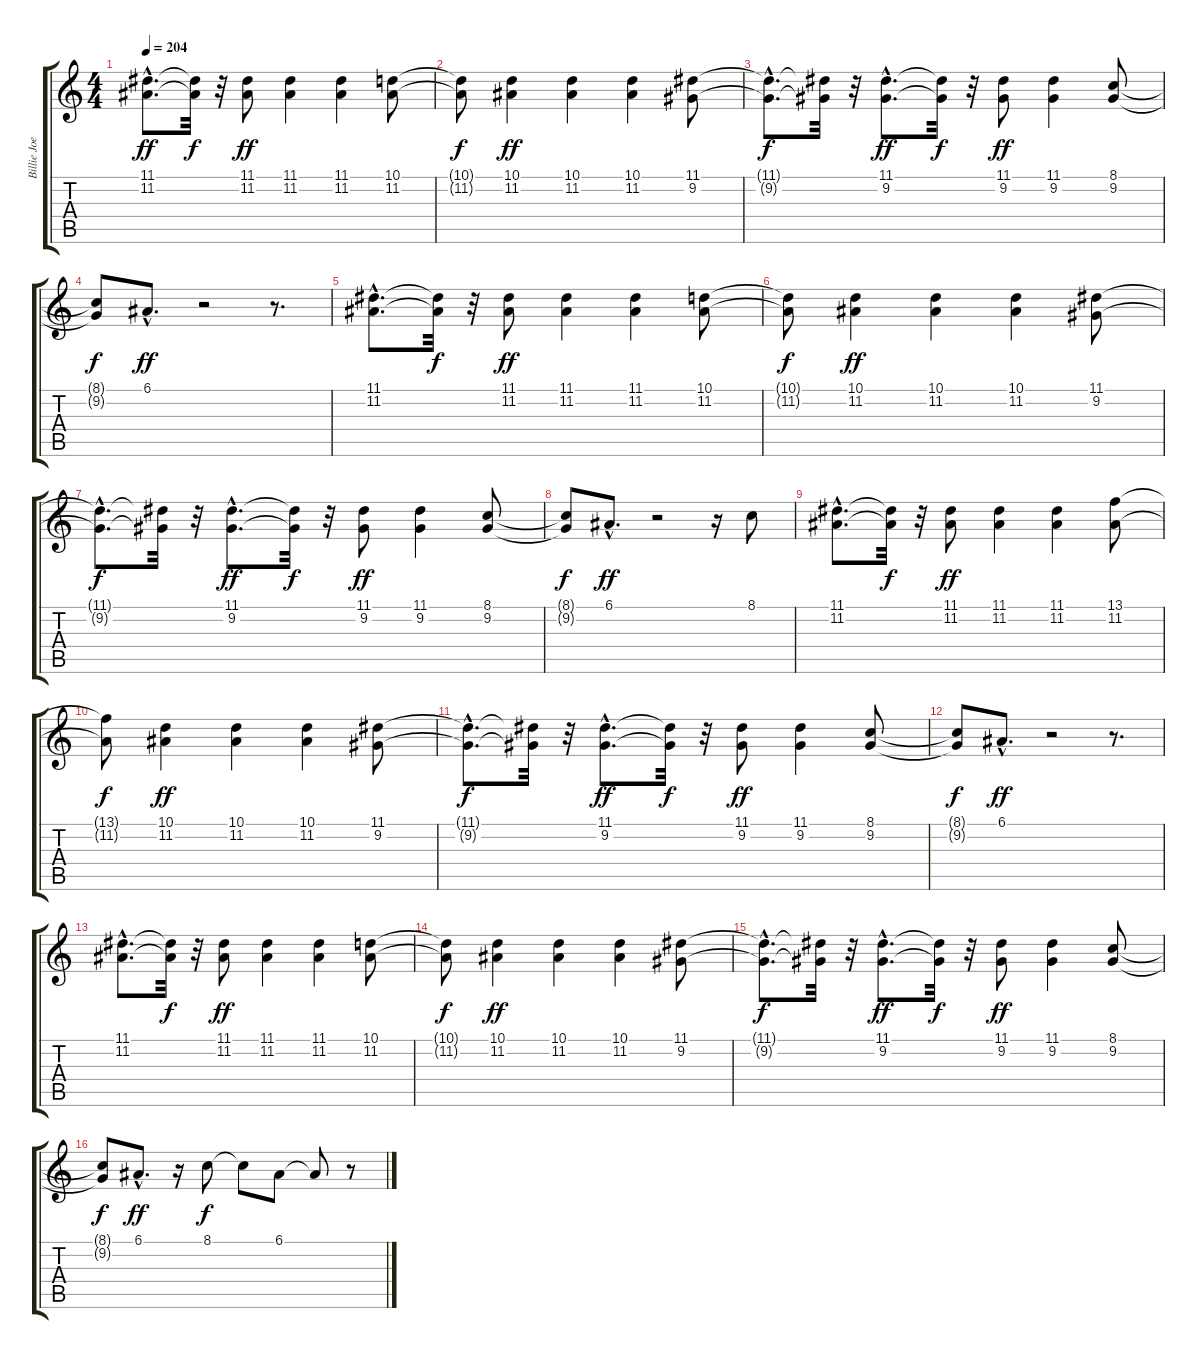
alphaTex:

\track ("Billie Joe - Mike - Vocals" "Billie Joe") {instrument lead6voice}
\staff {score tabs}
\tuning (E4 B3 G3 D3 A2 E2) {hide}
\ts (4 4)
\tempo 204
\clef g2
\ks c
(11.1{hac} 11.2{hac}).8{d dy ff} (11.1{t} 11.2{t}).32{dy f} r.32 (11.1 11.2).8{dy ff} (11.1 11.2).4 (11.1 11.2).4 (10.1 11.2).8 |
(10.1{t} 11.2{t}).8{dy f} (10.1 11.2).4{dy ff} (10.1 11.2).4 (10.1 11.2).4 (11.1 9.2).8 |
(11.1{hac t} 9.2{hac t}).8{d dy f} (11.1{t} 9.2{t}).32 r.32 (11.1{hac} 9.2{hac}).8{d dy ff} (11.1{t} 9.2{t}).32{dy f} r.32 (11.1 9.2).8{dy ff} (11.1 9.2).4 (8.1 9.2).8 |
(8.1{t} 9.2{t}).8{dy f} 6.1{hac}.8{d dy ff} r.2 r.8{d} |
(11.1{hac} 11.2{hac}).8{d} (11.1{t} 11.2{t}).32{dy f} r.32 (11.1 11.2).8{dy ff} (11.1 11.2).4 (11.1 11.2).4 (10.1 11.2).8 |
(10.1{t} 11.2{t}).8{dy f} (10.1 11.2).4{dy ff} (10.1 11.2).4 (10.1 11.2).4 (11.1 9.2).8 |
(11.1{hac t} 9.2{hac t}).8{d dy f} (11.1{t} 9.2{t}).32 r.32 (11.1{hac} 9.2{hac}).8{d dy ff} (11.1{t} 9.2{t}).32{dy f} r.32 (11.1 9.2).8{dy ff} (11.1 9.2).4 (8.1 9.2).8 |
(8.1{t} 9.2{t}).8{dy f} 6.1{hac}.8{d dy ff} r.2 r.16 8.1.8 |
(11.1{hac} 11.2{hac}).8{d} (11.1{t} 11.2{t}).32{dy f} r.32 (11.1 11.2).8{dy ff} (11.1 11.2).4 (11.1 11.2).4 (13.1 11.2).8 |
(13.1{t} 11.2{t}).8{dy f} (10.1 11.2).4{dy ff} (10.1 11.2).4 (10.1 11.2).4 (11.1 9.2).8 |
(11.1{hac t} 9.2{hac t}).8{d dy f} (11.1{t} 9.2{t}).32 r.32 (11.1{hac} 9.2{hac}).8{d dy ff} (11.1{t} 9.2{t}).32{dy f} r.32 (11.1 9.2).8{dy ff} (11.1 9.2).4 (8.1 9.2).8 |
(8.1{t} 9.2{t}).8{dy f} 6.1{hac}.8{d dy ff} r.2 r.8{d} |
(11.1{hac} 11.2{hac}).8{d} (11.1{t} 11.2{t}).32{dy f} r.32 (11.1 11.2).8{dy ff} (11.1 11.2).4 (11.1 11.2).4 (10.1 11.2).8 |
(10.1{t} 11.2{t}).8{dy f} (10.1 11.2).4{dy ff} (10.1 11.2).4 (10.1 11.2).4 (11.1 9.2).8 |
(11.1{hac t} 9.2{hac t}).8{d dy f} (11.1{t} 9.2{t}).32 r.32 (11.1{hac} 9.2{hac}).8{d dy ff} (11.1{t} 9.2{t}).32{dy f} r.32 (11.1 9.2).8{dy ff} (11.1 9.2).4 (8.1 9.2).8 |
(8.1{t} 9.2{t}).8{dy f} 6.1{hac}.8{d dy ff} r.16 8.1.8{dy f} 8.1{t}.8 6.1.8 6.1{t}.8 r.8
